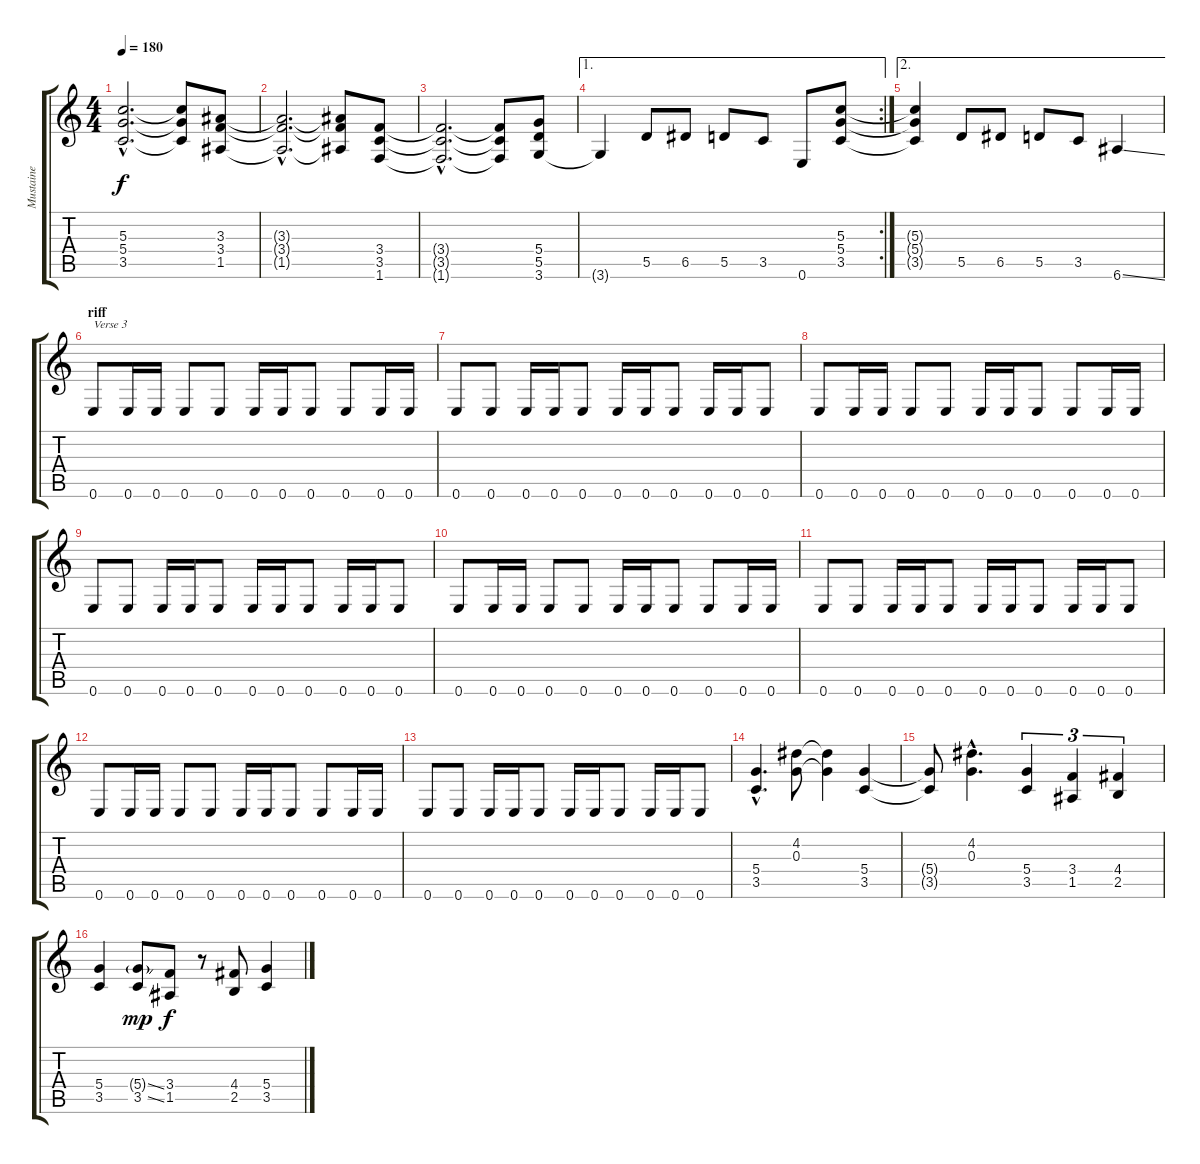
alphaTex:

\track ("Mustaine" "Mustaine") {instrument distortionguitar}
\staff {score tabs}
\tuning (E4 B3 G3 D3 A2 E2) {hide}
\ts (4 4)
\tempo 180
\clef g2
\ks c
(5.3{hac t} 5.4{hac t} 3.5{hac t}).2{d dy f} (5.3{t} 5.4{t} 3.5{t}).8 (3.3 3.4 1.5).8 |
(3.3{hac t} 3.4{hac t} 1.5{hac t}).2{d} (3.3{t} 3.4{t} 1.5{t}).8 (3.4 3.5 1.6).8 |
(3.4{hac t} 3.5{hac t} 1.6{hac t}).2{d} (3.4{t} 3.5{t} 1.6{t}).8 (5.4 5.5 3.6).8 |
\ae 1
\rc 2
3.6{t}.4 5.5.8 6.5.8 5.5.8 3.5.8 0.6.8 (5.3 5.4 3.5).8 |
\ae 2
(5.3{t} 5.4{t} 3.5{t}).4 5.5.8 6.5.8 5.5.8 3.5.8 6.6{ss}.4 |
\section ("" "riff")
0.6.8{txt "Verse 3"} 0.6.16 0.6.16 0.6.8 0.6.8 0.6.16 0.6.16 0.6.8 0.6.8 0.6.16 0.6.16 |
0.6.8 0.6.8 0.6.16 0.6.16 0.6.8 0.6.16 0.6.16 0.6.8 0.6.16 0.6.16 0.6.8 |
0.6.8 0.6.16 0.6.16 0.6.8 0.6.8 0.6.16 0.6.16 0.6.8 0.6.8 0.6.16 0.6.16 |
0.6.8 0.6.8 0.6.16 0.6.16 0.6.8 0.6.16 0.6.16 0.6.8 0.6.16 0.6.16 0.6.8 |
0.6.8 0.6.16 0.6.16 0.6.8 0.6.8 0.6.16 0.6.16 0.6.8 0.6.8 0.6.16 0.6.16 |
0.6.8 0.6.8 0.6.16 0.6.16 0.6.8 0.6.16 0.6.16 0.6.8 0.6.16 0.6.16 0.6.8 |
0.6.8 0.6.16 0.6.16 0.6.8 0.6.8 0.6.16 0.6.16 0.6.8 0.6.8 0.6.16 0.6.16 |
0.6.8 0.6.8 0.6.16 0.6.16 0.6.8 0.6.16 0.6.16 0.6.8 0.6.16 0.6.16 0.6.8 |
(5.4{hac} 3.5{hac}).4{d} (4.2 0.3).8 (4.2{t} 0.3{t}).4 (5.4 3.5).4 |
(5.4{t} 3.5{t}).8 (4.2{hac} 0.3{hac}).4{d} (5.4 3.5).4{tu (3 2)} (3.4 1.5).4{tu (3 2)} (4.4 2.5).4{tu (3 2)} |
(5.4 3.5).4 (5.4{ss g} 3.5{ss}).8{dy mp} (3.4 1.5).8{dy f} r.8 (4.4 2.5).8 (5.4 3.5).4
